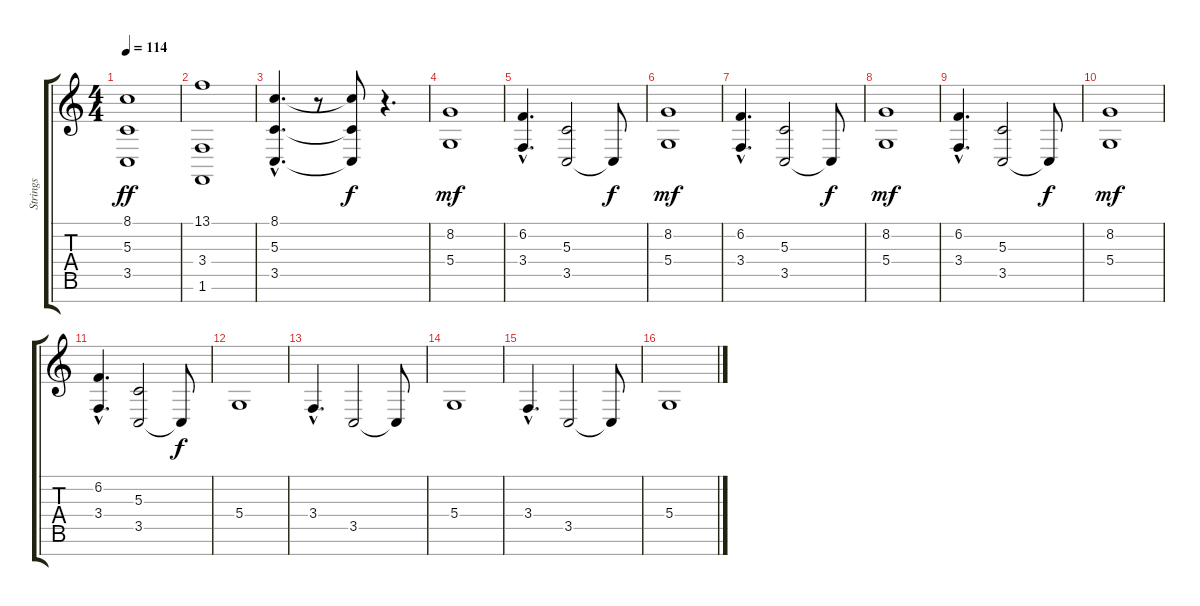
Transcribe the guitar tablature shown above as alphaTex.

\track ("Strings" "Strings") {instrument synthstrings1}
\staff {score tabs}
\tuning (E4 B3 G3 D3 A2 E2 B1) {hide}
\ts (4 4)
\tempo 114
\clef g2
\ks c
(8.1 5.3 3.5).1{dy ff} |
(13.1 3.4 1.6).1 |
(8.1{hac} 5.3{hac} 3.5{hac}).4{d} r.8 (8.1{t} 5.3{t} 3.5{t}).8{dy f} r.4{d} |
(8.2 5.4).1{dy mf} |
(6.2{hac} 3.4{hac}).4{d} (5.3 3.5).2 3.5{t}.8{dy f} |
(8.2 5.4).1{dy mf} |
(6.2{hac} 3.4{hac}).4{d} (5.3 3.5).2 3.5{t}.8{dy f} |
(8.2 5.4).1{dy mf} |
(6.2{hac} 3.4{hac}).4{d} (5.3 3.5).2 3.5{t}.8{dy f} |
(8.2 5.4).1{dy mf} |
(6.2{hac} 3.4{hac}).4{d} (5.3 3.5).2 3.5{t}.8{dy f} |
5.4.1{volume 5} |
3.4{hac}.4{d} 3.5.2 3.5{t}.8 |
5.4.1 |
3.4{hac}.4{d} 3.5.2 3.5{t}.8 |
5.4.1
